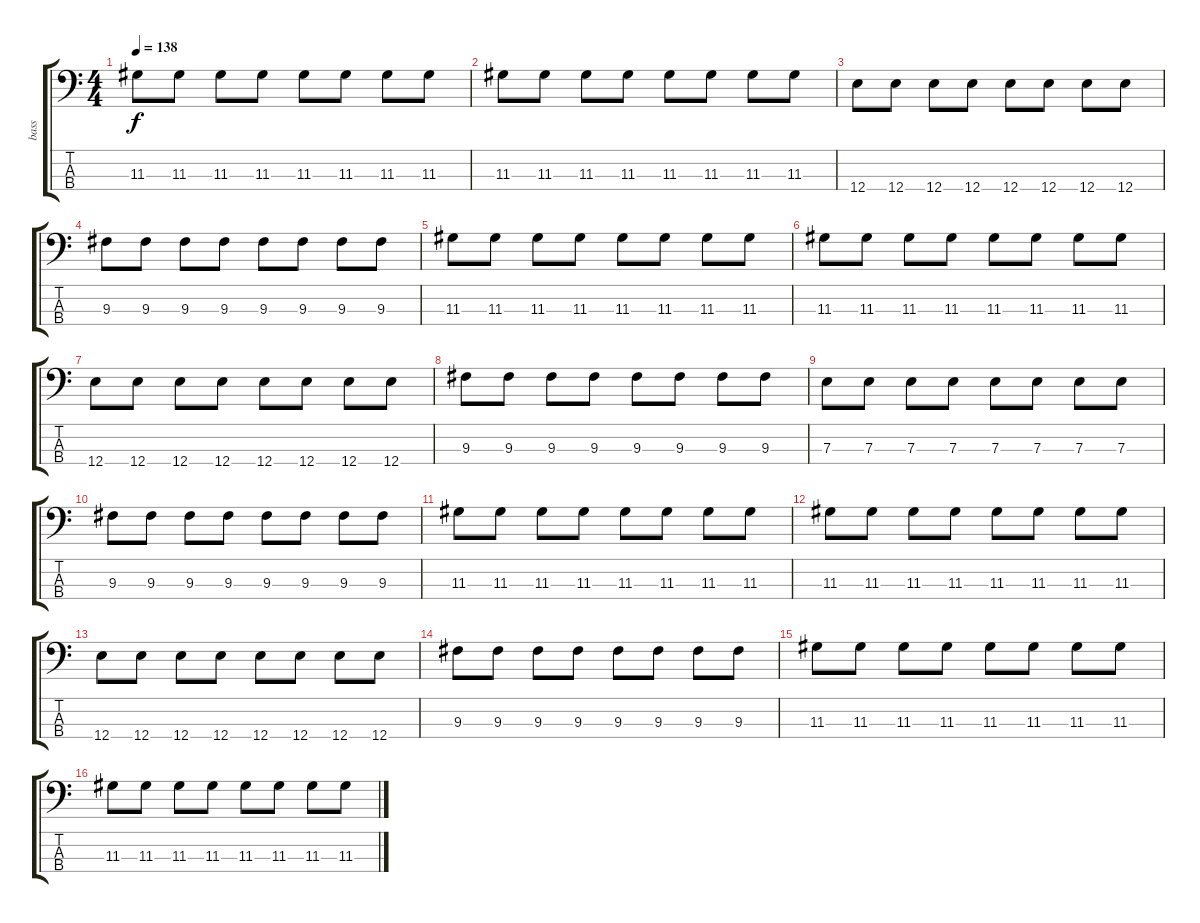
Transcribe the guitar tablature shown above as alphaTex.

\track ("bass" "bass") {instrument electricbassfinger}
\staff {score tabs}
\tuning (G2 D2 A1 E1) {hide}
\ts (4 4)
\tempo 138
\clef f4
\ks c
11.3.8{dy f} 11.3.8 11.3.8 11.3.8 11.3.8 11.3.8 11.3.8 11.3.8 |
11.3.8 11.3.8 11.3.8 11.3.8 11.3.8 11.3.8 11.3.8 11.3.8 |
12.4.8 12.4.8 12.4.8 12.4.8 12.4.8 12.4.8 12.4.8 12.4.8 |
9.3.8 9.3.8 9.3.8 9.3.8 9.3.8 9.3.8 9.3.8 9.3.8 |
11.3.8 11.3.8 11.3.8 11.3.8 11.3.8 11.3.8 11.3.8 11.3.8 |
11.3.8 11.3.8 11.3.8 11.3.8 11.3.8 11.3.8 11.3.8 11.3.8 |
12.4.8 12.4.8 12.4.8 12.4.8 12.4.8 12.4.8 12.4.8 12.4.8 |
9.3.8 9.3.8 9.3.8 9.3.8 9.3.8 9.3.8 9.3.8 9.3.8 |
7.3.8 7.3.8 7.3.8 7.3.8 7.3.8 7.3.8 7.3.8 7.3.8 |
9.3.8 9.3.8 9.3.8 9.3.8 9.3.8 9.3.8 9.3.8 9.3.8 |
11.3.8 11.3.8 11.3.8 11.3.8 11.3.8 11.3.8 11.3.8 11.3.8 |
11.3.8 11.3.8 11.3.8 11.3.8 11.3.8 11.3.8 11.3.8 11.3.8 |
12.4.8 12.4.8 12.4.8 12.4.8 12.4.8 12.4.8 12.4.8 12.4.8 |
9.3.8 9.3.8 9.3.8 9.3.8 9.3.8 9.3.8 9.3.8 9.3.8 |
11.3.8 11.3.8 11.3.8 11.3.8 11.3.8 11.3.8 11.3.8 11.3.8 |
11.3.8 11.3.8 11.3.8 11.3.8 11.3.8 11.3.8 11.3.8 11.3.8
